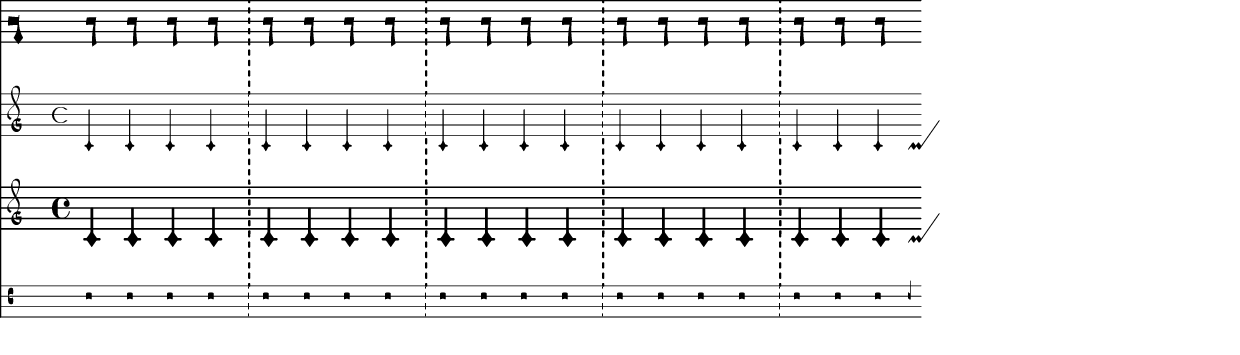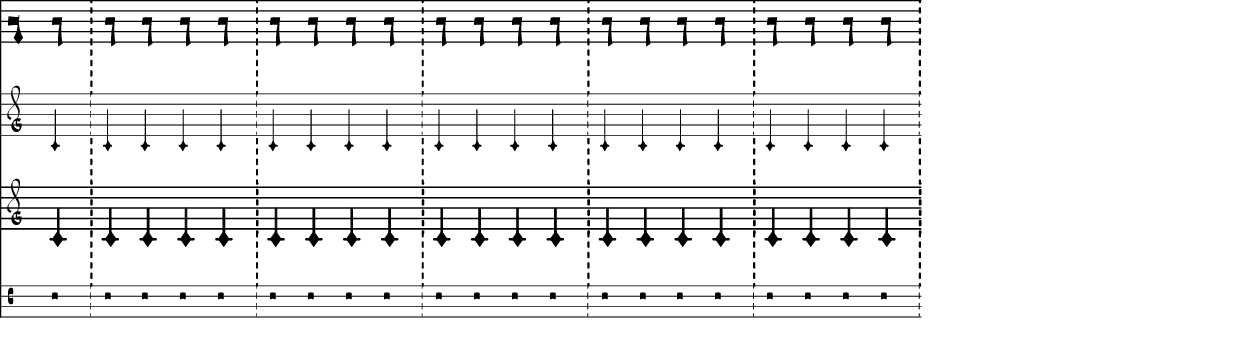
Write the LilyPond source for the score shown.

%% Generated by lilypond-book
%% Options: [exampleindent=10.16\mm,indent=0\mm,line-width=160\mm,paper-height=845.047\pt,paper-width=597.508\pt,papersize='(cons (* 597.508 pt) (* 845.047 pt))]
\include "lilypond-book-preamble.ly"


% ****************************************************************
% Start cut-&-pastable-section
% ****************************************************************

#(ly:set-option 'eps-box-padding 3.000000)



\paper {
  #(set-paper-size '(cons (* 597.508 pt) (* 845.047 pt)))
  indent = 0\mm
  line-width = 160\mm
  % offset the left padding, also add 1mm as lilypond creates cropped
  % images with a little space on the right
  line-width = #(- line-width (* mm  3.000000) (* mm 1))
}

\layout {
  
}




% ****************************************************************
% ly snippet:
% ****************************************************************
\sourcefilename "/lilypond-2.27.0/input/regression/allow-break-ancient.ly"
\sourcefileline 0
\version "2.23.12"

\header {
  texidoc = "By default, certain staff contexts for ancient music do
not forbid line breaks between bar lines.  The output should have a
break at a point without a bar line."
}

music = \repeat unfold 10 {
  c'4
  4
  4
  4 \noBreak
  \bar "!"
}

\new StaffGroup \with { \unset systemStartDelimiter } <<
  \new KievanStaff << \music >>
  \new MensuralStaff << \music >>
  \new PetrucciStaff << \music >>
  \new VaticanaStaff << \music >>
>>



% ****************************************************************
% end ly snippet
% ****************************************************************
